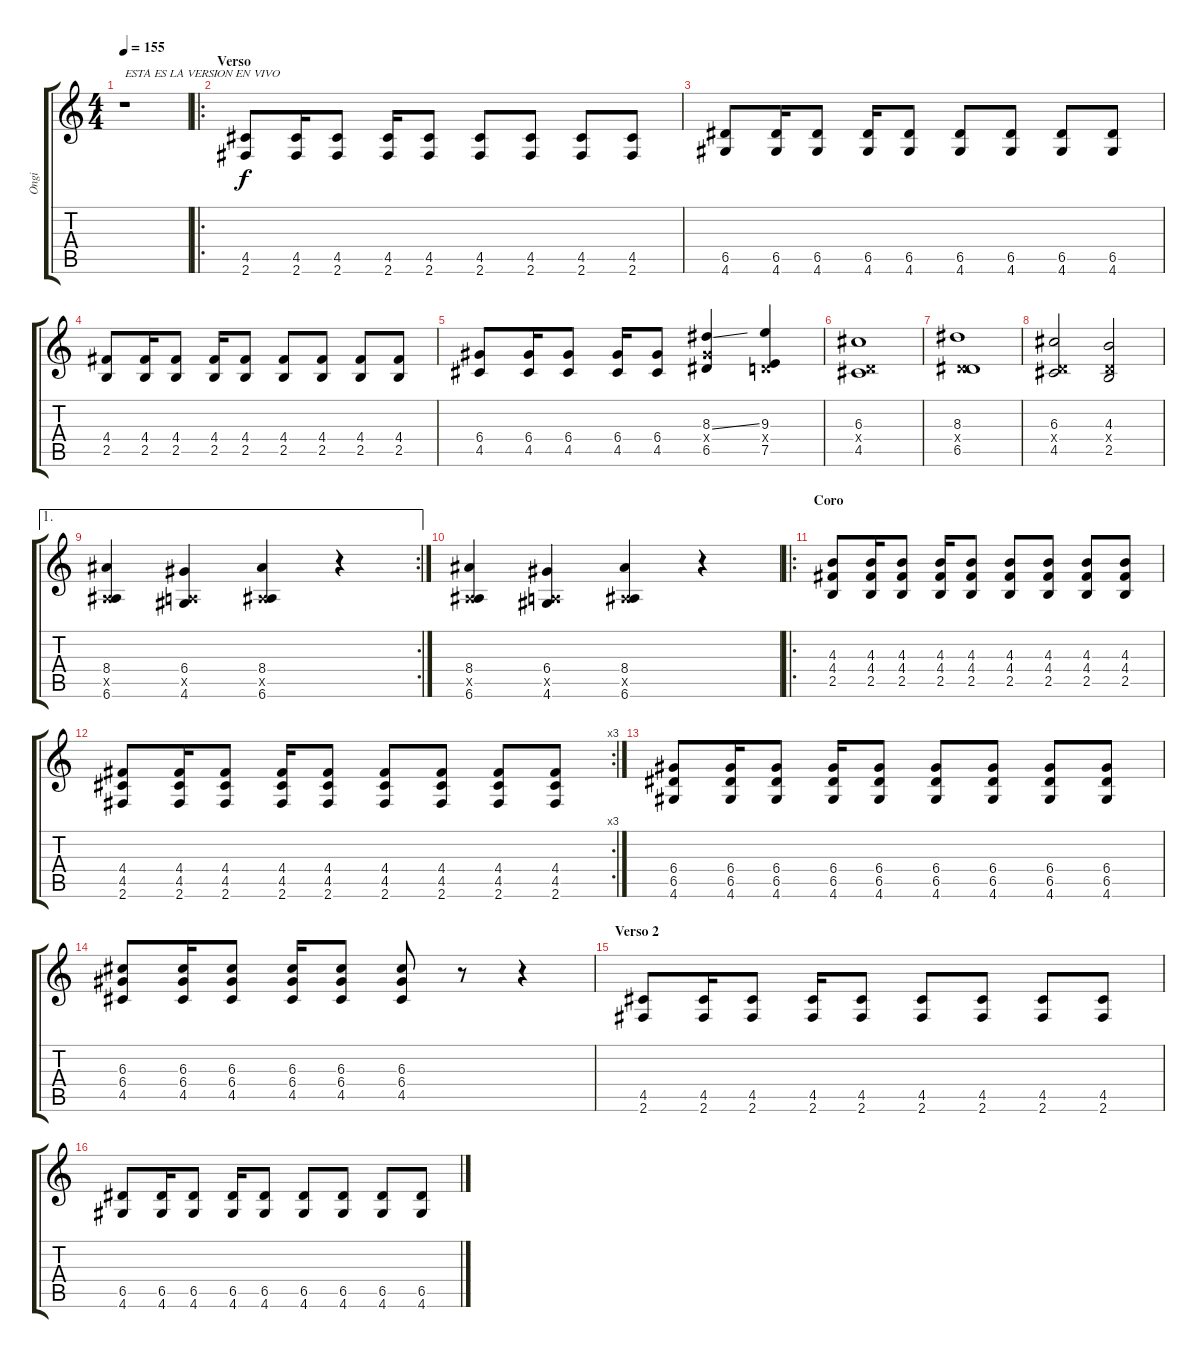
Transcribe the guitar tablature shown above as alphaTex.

\track ("Ongi" "Ongi") {instrument distortionguitar}
\staff {score tabs}
\tuning (E4 B3 G3 D3 A2 E2) {hide}
\ts (4 4)
\tempo 155
\clef g2
\ks c
r.1{txt "ESTA ES LA VERSION EN VIVO" dy f instrument distortionguitar} |
\ro
\section ("" "Verso")
(4.5 2.6).8 (4.5 2.6).16 (4.5 2.6).8 (4.5 2.6).16 (4.5 2.6).8 (4.5 2.6).8 (4.5 2.6).8 (4.5 2.6).8 (4.5 2.6).8 |
(6.5 4.6).8 (6.5 4.6).16 (6.5 4.6).8 (6.5 4.6).16 (6.5 4.6).8 (6.5 4.6).8 (6.5 4.6).8 (6.5 4.6).8 (6.5 4.6).8 |
(4.4 2.5).8 (4.4 2.5).16 (4.4 2.5).8 (4.4 2.5).16 (4.4 2.5).8 (4.4 2.5).8 (4.4 2.5).8 (4.4 2.5).8 (4.4 2.5).8 |
(6.4 4.5).8 (6.4 4.5).16 (6.4 4.5).8 (6.4 4.5).16 (6.4 4.5).8 (8.3{ss} 6.4{x} 6.5).4 (9.3 0.4{x} 7.5).4 |
(6.3 0.4{x} 4.5).1 |
(8.3 0.4{x} 6.5).1 |
(6.3 0.4{x} 4.5).2 (4.3 0.4{x} 2.5).2 |
\ae 1
\rc 2
(8.4 1.5{x} 6.6).4 (6.4 0.5{x} 4.6).4 (8.4 1.5{x} 6.6).4 r.4 |
(8.4 1.5{x} 6.6).4 (6.4 0.5{x} 4.6).4 (8.4 1.5{x} 6.6).4 r.4 |
\ro
\section ("" "Coro")
(4.3 4.4 2.5).8 (4.3 4.4 2.5).16 (4.3 4.4 2.5).8 (4.3 4.4 2.5).16 (4.3 4.4 2.5).8 (4.3 4.4 2.5).8 (4.3 4.4 2.5).8 (4.3 4.4 2.5).8 (4.3 4.4 2.5).8 |
\rc 3
(4.4 4.5 2.6).8 (4.4 4.5 2.6).16 (4.4 4.5 2.6).8 (4.4 4.5 2.6).16 (4.4 4.5 2.6).8 (4.4 4.5 2.6).8 (4.4 4.5 2.6).8 (4.4 4.5 2.6).8 (4.4 4.5 2.6).8 |
(6.4 6.5 4.6).8 (6.4 6.5 4.6).16 (6.4 6.5 4.6).8 (6.4 6.5 4.6).16 (6.4 6.5 4.6).8 (6.4 6.5 4.6).8 (6.4 6.5 4.6).8 (6.4 6.5 4.6).8 (6.4 6.5 4.6).8 |
(6.3 6.4 4.5).8 (6.3 6.4 4.5).16 (6.3 6.4 4.5).8 (6.3 6.4 4.5).16 (6.3 6.4 4.5).8 (6.3 6.4 4.5).8 r.8 r.4 |
\section ("" "Verso 2")
(4.5 2.6).8 (4.5 2.6).16 (4.5 2.6).8 (4.5 2.6).16 (4.5 2.6).8 (4.5 2.6).8 (4.5 2.6).8 (4.5 2.6).8 (4.5 2.6).8 |
(6.5 4.6).8 (6.5 4.6).16 (6.5 4.6).8 (6.5 4.6).16 (6.5 4.6).8 (6.5 4.6).8 (6.5 4.6).8 (6.5 4.6).8 (6.5 4.6).8
